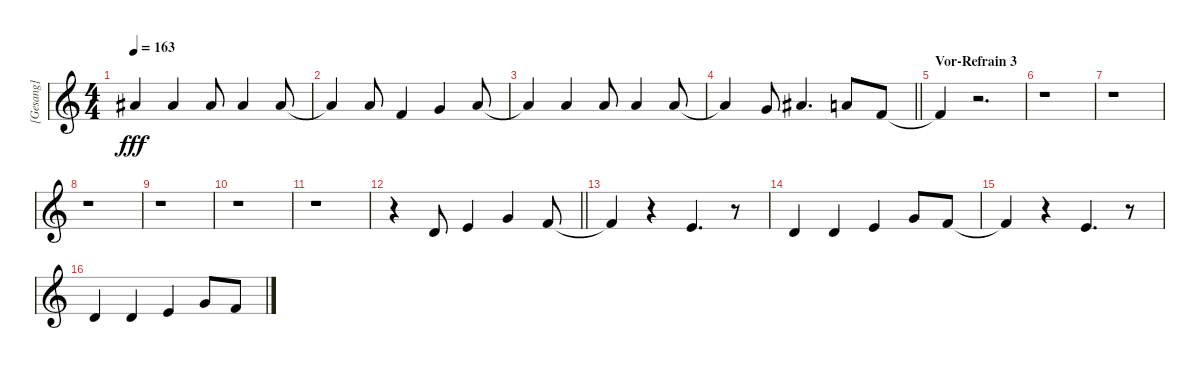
\track ("[Gesang]" "[Gesang]") {instrument tenorsax}
\staff {score}
\tuning (E4 B3 G3 D3 A2 E2) {hide}
\ts (4 4)
\tempo 163
\clef g2
\ks c
6.1{t}.4{dy fff} 6.1.4 6.1.8 6.1.4 6.1.8 |
6.1{t}.4 5.1.8 1.1.4 3.1.4 5.1.8 |
5.1{t}.4 5.1.4 5.1.8 5.1.4 5.1.8 |
\barLineRight lightlight
5.1{t}.4 3.1.8 6.1.4{d} 5.1.8 1.1.8 |
\section ("" "Vor-Refrain 3")
1.1{t}.4 r.2{d} |
r.1 |
r.1 |
r.1 |
r.1 |
r.1 |
r.1 |
\barLineRight lightlight
r.4 3.2.8 5.2.4 3.1.4 1.1.8 |
1.1{t}.4 r.4 5.2.4{d} r.8 |
3.2.4 3.2.4 5.2.4 3.1.8 1.1.8 |
1.1{t}.4 r.4 5.2.4{d} r.8 |
3.2.4 3.2.4 5.2.4 3.1.8 1.1.8
